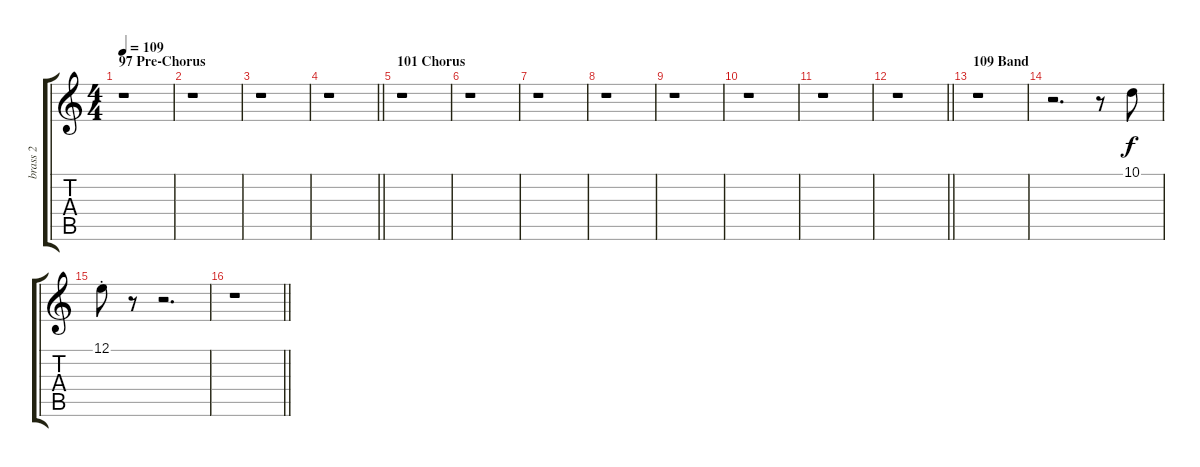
\track ("brass 2" "brass 2") {instrument brasssection}
\staff {score tabs}
\tuning (E4 B3 G3 D3 A2 E2) {hide}
\ts (4 4)
\section ("" "97 Pre-Chorus")
\tempo 109
\clef g2
\ks c
r.1{dy f} |
r.1 |
r.1 |
\barLineRight lightlight
r.1 |
\section ("" "101 Chorus")
r.1 |
r.1 |
r.1 |
r.1 |
r.1 |
r.1 |
r.1 |
\barLineRight lightlight
r.1 |
\section ("" "109 Band")
r.1 |
r.2{d} r.8 10.1.8 |
12.1{st}.8 r.8 r.2{d} |
\barLineRight lightlight
r.1
